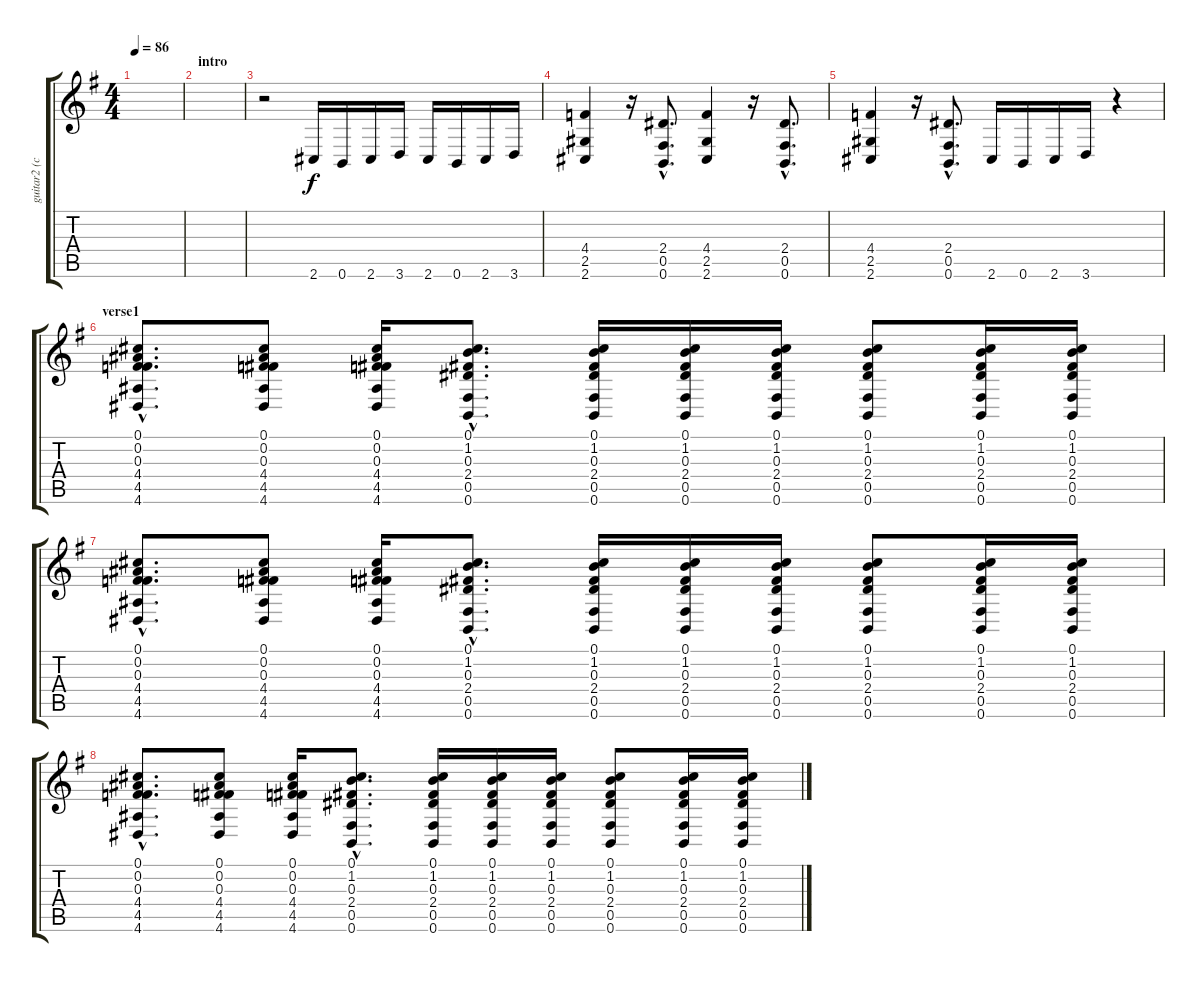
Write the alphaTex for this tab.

\track ("guitar2 (clean)" "guitar2 (c") {instrument acousticguitarnylon}
\staff {score tabs}
\tuning (Db4 Bb3 Gb3 Db3 Gb2 B1) {hide}
\ts (4 4)
\tempo 86
\clef g2
\ks eminor
|
\section ("" "intro")
|
r.2{instrument distortionguitar} 2.6.16 0.6.16 2.6.16 3.6.16 2.6.16 0.6.16 2.6.16 3.6.16 |
(4.4 2.5 2.6).4 r.16 (2.4{hac} 0.5{hac} 0.6{hac}).8{d} (4.4 2.5 2.6).4 r.16 (2.4{hac} 0.5{hac} 0.6{hac}).8{d} |
(4.4 2.5 2.6).4 r.16 (2.4{hac} 0.5{hac} 0.6{hac}).8{d} 2.6.16 0.6.16 2.6.16 3.6.16 r.4{instrument acousticguitarnylon} |
\section ("" "verse1")
(0.1{hac} 0.2{hac} 0.3{hac} 4.4{hac} 4.5{hac} 4.6{hac}).8{d balance 8 instrument acousticguitarnylon} (0.1 0.2 0.3 4.4 4.5 4.6).8 (0.1 0.2 0.3 4.4 4.5 4.6).16 (0.1{hac} 1.2{hac} 0.3{hac} 2.4{hac} 0.5{hac} 0.6{hac}).8{d} (0.1 1.2 0.3 2.4 0.5 0.6).16 (0.1 1.2 0.3 2.4 0.5 0.6).16 (0.1 1.2 0.3 2.4 0.5 0.6).16 (0.1 1.2 0.3 2.4 0.5 0.6).8 (0.1 1.2 0.3 2.4 0.5 0.6).16 (0.1 1.2 0.3 2.4 0.5 0.6).16 |
(0.1{hac} 0.2{hac} 0.3{hac} 4.4{hac} 4.5{hac} 4.6{hac}).8{d} (0.1 0.2 0.3 4.4 4.5 4.6).8 (0.1 0.2 0.3 4.4 4.5 4.6).16 (0.1{hac} 1.2{hac} 0.3{hac} 2.4{hac} 0.5{hac} 0.6{hac}).8{d} (0.1 1.2 0.3 2.4 0.5 0.6).16 (0.1 1.2 0.3 2.4 0.5 0.6).16 (0.1 1.2 0.3 2.4 0.5 0.6).16 (0.1 1.2 0.3 2.4 0.5 0.6).8 (0.1 1.2 0.3 2.4 0.5 0.6).16 (0.1 1.2 0.3 2.4 0.5 0.6).16 |
(0.1{hac} 0.2{hac} 0.3{hac} 4.4{hac} 4.5{hac} 4.6{hac}).8{d} (0.1 0.2 0.3 4.4 4.5 4.6).8 (0.1 0.2 0.3 4.4 4.5 4.6).16 (0.1{hac} 1.2{hac} 0.3{hac} 2.4{hac} 0.5{hac} 0.6{hac}).8{d} (0.1 1.2 0.3 2.4 0.5 0.6).16 (0.1 1.2 0.3 2.4 0.5 0.6).16 (0.1 1.2 0.3 2.4 0.5 0.6).16 (0.1 1.2 0.3 2.4 0.5 0.6).8 (0.1 1.2 0.3 2.4 0.5 0.6).16 (0.1 1.2 0.3 2.4 0.5 0.6).16
